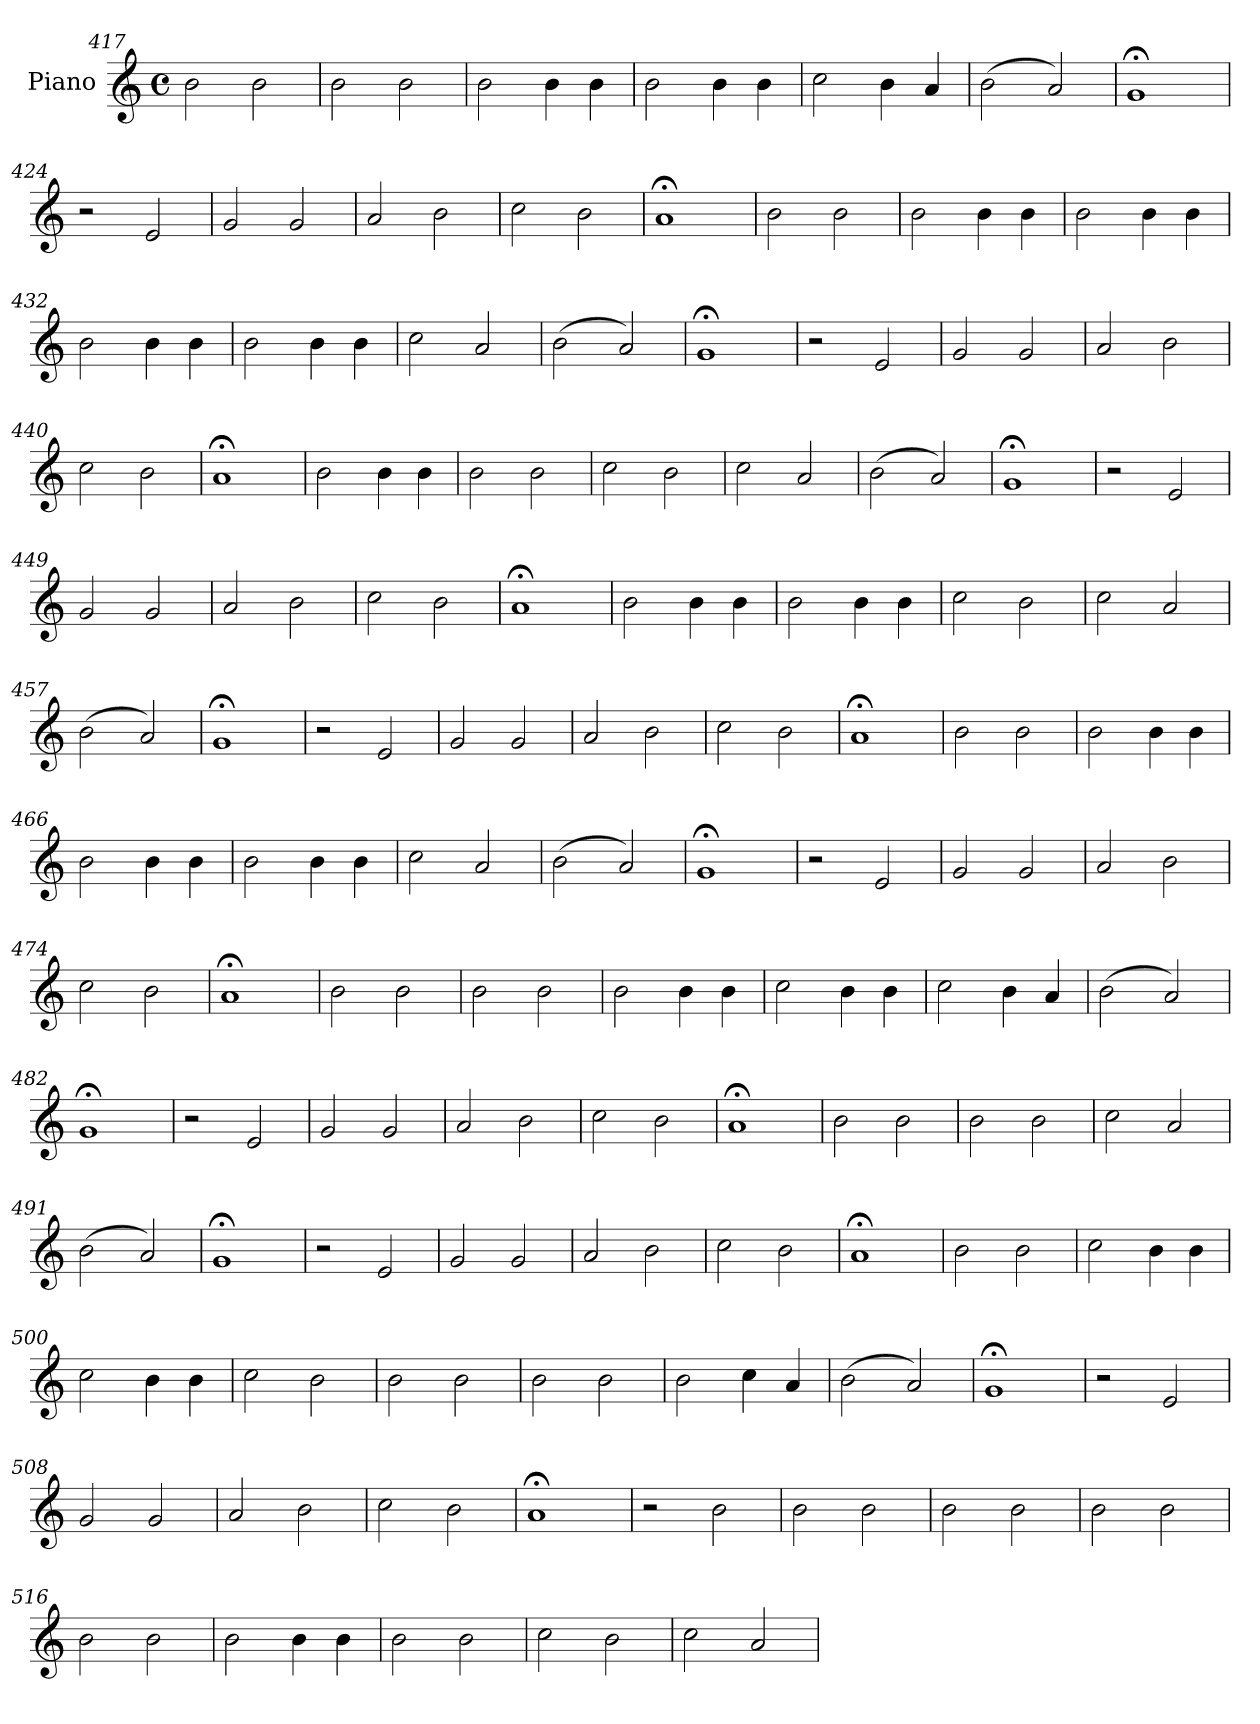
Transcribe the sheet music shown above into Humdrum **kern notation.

**kern
*part1
*staff1
*I"Piano
*I'Pno.
!!LO:PB:g=z
*clefG2
*M4/4
*met(c)
=417
2b
2b
=418
2b
2b
=419
2b
4b
4b
=420
2b
4b
4b
=421
2cc
4b
4a
=422
(2b
2a)
=423
1g;<
=424
2r
2e
=425
2g
2g
=426
2a
2b
=427
2cc
2b
=428
1a;<
!!LO:LB:g=z
=429
2b
2b
=430
2b
4b
4b
=431
2b
4b
4b
=432
2b
4b
4b
=433
2b
4b
4b
=434
2cc
2a
=435
(2b
2a)
=436
1g;<
=437
2r
2e
=438
2g
2g
=439
2a
2b
!!LO:LB:g=z
=440
2cc
2b
=441
1a;<
=442
2b
4b
4b
=443
2b
2b
=444
2cc
2b
=445
2cc
2a
=446
(2b
2a)
=447
1g;<
=448
2r
2e
=449
2g
2g
=450
2a
2b
=451
2cc
2b
!!LO:LB:g=z
=452
1a;<
=453
2b
4b
4b
=454
2b
4b
4b
=455
2cc
2b
=456
2cc
2a
=457
(2b
2a)
=458
1g;<
=459
2r
2e
=460
2g
2g
=461
2a
2b
=462
2cc
2b
=463
1a;<
!!LO:LB:g=z
=464
2b
2b
=465
2b
4b
4b
=466
2b
4b
4b
=467
2b
4b
4b
=468
2cc
2a
=469
(2b
2a)
=470
1g;<
=471
2r
2e
=472
2g
2g
=473
2a
2b
=474
2cc
2b
=475
1a;<
!!LO:LB:g=z
=476
2b
2b
=477
2b
2b
=478
2b
4b
4b
=479
2cc
4b
4b
=480
2cc
4b
4a
=481
(2b
2a)
=482
1g;<
=483
2r
2e
=484
2g
2g
=485
2a
2b
=486
2cc
2b
=487
1a;<
!!LO:LB:g=z
=488
2b
2b
=489
2b
2b
=490
2cc
2a
=491
(2b
2a)
=492
1g;<
=493
2r
2e
=494
2g
2g
=495
2a
2b
=496
2cc
2b
=497
1a;<
=498
2b
2b
=499
2cc
4b
4b
!!LO:LB:g=z
=500
2cc
4b
4b
=501
2cc
2b
=502
2b
2b
=503
2b
2b
=504
2b
4cc
4a
=505
(2b
2a)
=506
1g;<
=507
2r
2e
=508
2g
2g
=509
2a
2b
=510
2cc
2b
=511
1a;<
!!LO:LB:g=z
=512
2r
2b
=513
2b
2b
=514
2b
2b
=515
2b
2b
=516
2b
2b
=517
2b
4b
4b
=518
2b
2b
=519
2cc
2b
=520
2cc
2a
=
*-
